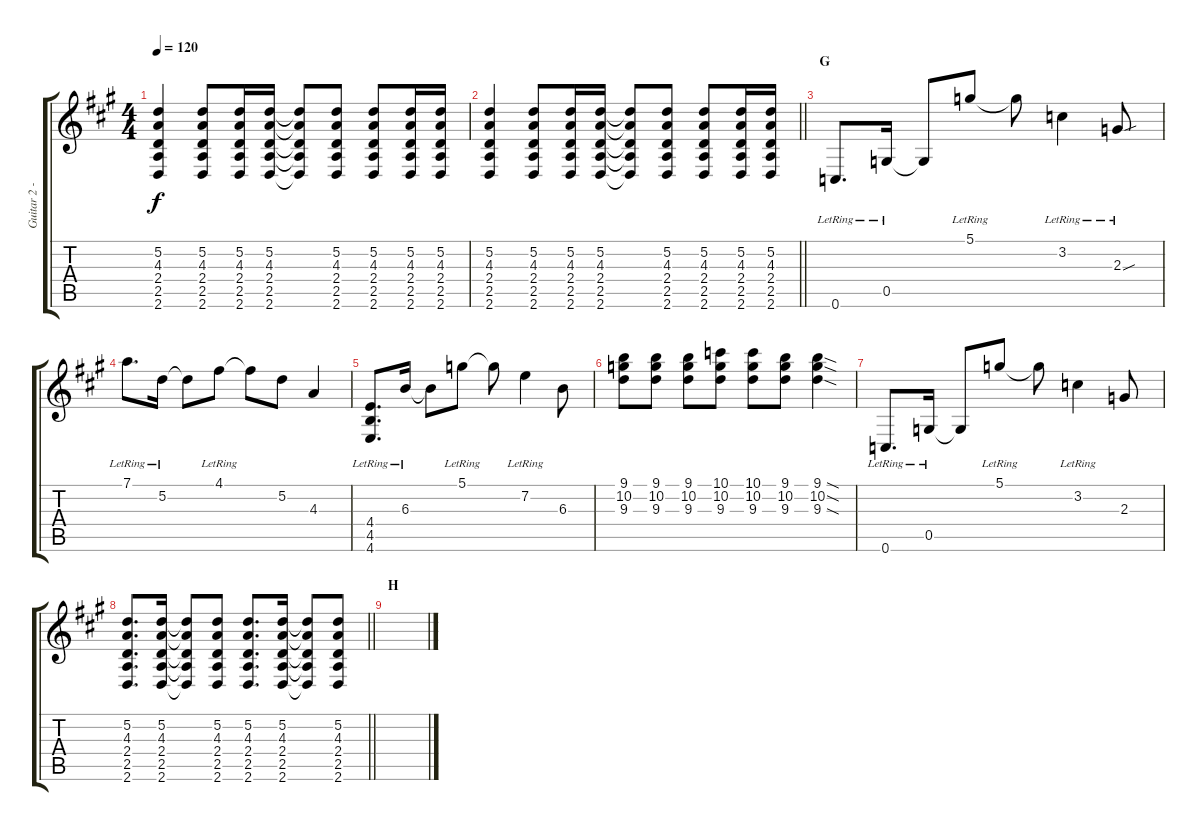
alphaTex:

\track ("Guitar 2 - Uruha" "Guitar 2 -") {instrument overdrivenguitar}
\staff {score tabs}
\tuning (D4 A3 F3 C3 G2 C2) {hide}
\ts (4 4)
\tempo 120
\clef g2
\ks a
(5.2 4.3 2.4 2.5 2.6).4{dy f} (5.2 4.3 2.4 2.5 2.6).8 (5.2 4.3 2.4 2.5 2.6).16 (5.2 4.3 2.4 2.5 2.6).16 (5.2{t} 4.3{t} 2.4{t} 2.5{t} 2.6{t}).8 (5.2 4.3 2.4 2.5 2.6).8 (5.2 4.3 2.4 2.5 2.6).8 (5.2 4.3 2.4 2.5 2.6).16 (5.2 4.3 2.4 2.5 2.6).16 |
\barLineRight lightlight
(5.2 4.3 2.4 2.5 2.6).4 (5.2 4.3 2.4 2.5 2.6).8 (5.2 4.3 2.4 2.5 2.6).16 (5.2 4.3 2.4 2.5 2.6).16 (5.2{t} 4.3{t} 2.4{t} 2.5{t} 2.6{t}).8 (5.2 4.3 2.4 2.5 2.6).8 (5.2 4.3 2.4 2.5 2.6).8 (5.2 4.3 2.4 2.5 2.6).16 (5.2 4.3 2.4 2.5 2.6).16 |
\section ("" "G")
0.6{lr}.8{d} 0.5{lr}.16 0.5{t}.8 5.1{lr}.8 5.1{t}.8 3.2{lr}.4 2.3{sou lr}.8 |
7.1{lr}.8{d} 5.2{lr}.16 5.2{t}.8 4.1{lr}.8 4.1{t}.8 5.2.8 4.3.4 |
(4.4{lr} 4.5{lr} 4.6{lr}).8{d} 6.3{lr}.16 6.3{t}.8 5.1{lr}.8 5.1{t}.8 7.2{lr}.4 6.3.8 |
(9.1 10.2 9.3).8 (9.1 10.2 9.3).8 (9.1 10.2 9.3).8 (10.1 10.2 9.3).8 (10.1 10.2 9.3).8 (9.1 10.2 9.3).8 (9.1{sod} 10.2{sod} 9.3{sod}).4 |
0.6{lr}.8{d} 0.5{lr}.16 0.5{t}.8 5.1{lr}.8 5.1{t}.8 3.2{lr}.4 2.3.8 |
\barLineRight lightlight
(5.2 4.3 2.4 2.5 2.6).8{d} (5.2 4.3 2.4 2.5 2.6).16 (5.2{t} 4.3{t} 2.4{t} 2.5{t} 2.6{t}).8 (5.2 4.3 2.4 2.5 2.6).8 (5.2 4.3 2.4 2.5 2.6).8{d} (5.2 4.3 2.4 2.5 2.6).16 (5.2{t} 4.3{t} 2.4{t} 2.5{t} 2.6{t}).8 (5.2 4.3 2.4 2.5 2.6).8 |
\section ("" "H")
